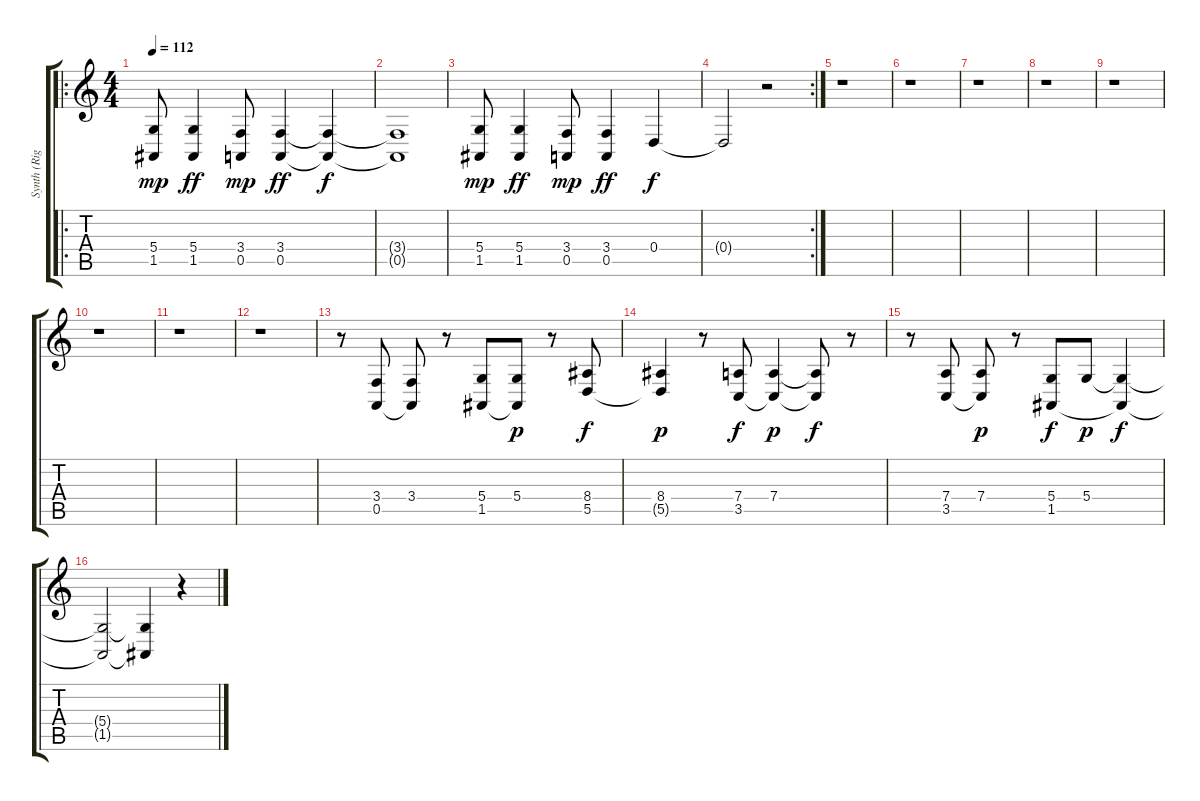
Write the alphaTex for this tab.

\track ("Synth (Right Channel)" "Synth (Rig") {instrument fx5brightness}
\staff {score tabs}
\tuning (E4 B3 G3 D3 A2 E2) {hide}
\ro
\ts (4 4)
\tempo 112
\clef g2
\ks c
(5.4 1.5).8{dy mp} (5.4 1.5).4{dy ff} (3.4 0.5).8{dy mp} (3.4 0.5).4{dy ff} (3.4{t} 0.5{t}).4{dy f} |
(3.4{t} 0.5{t}).1 |
(5.4 1.5).8{dy mp} (5.4 1.5).4{dy ff} (3.4 0.5).8{dy mp} (3.4 0.5).4{dy ff} 0.4.4{dy f} |
\rc 2
0.4{t}.2 r.2 |
r.1 |
r.1 |
r.1 |
r.1 |
r.1 |
r.1 |
r.1 |
r.1 |
r.8{balance 13} (3.4 0.5).8 (3.4 0.5{t}).8 r.8 (5.4 1.5).8 (5.4 1.5{t}).8{dy p} r.8 (8.4 5.5).8{dy f} |
(8.4 5.5{t}).4{dy p} r.8 (7.4 3.5).8{dy f} (7.4 3.5{t}).4{dy p} (7.4{t} 3.5{t}).8{dy f} r.8 |
r.8 (7.4 3.5).8 (7.4 3.5{t}).8{dy p} r.8 (5.4 1.5).8{dy f} 5.4.8{dy p balance 8} (5.4{t} 1.5{t}).4{dy f} |
(5.4{t} 1.5{t}).2 (5.4{t} 1.5{t}).4 r.4
